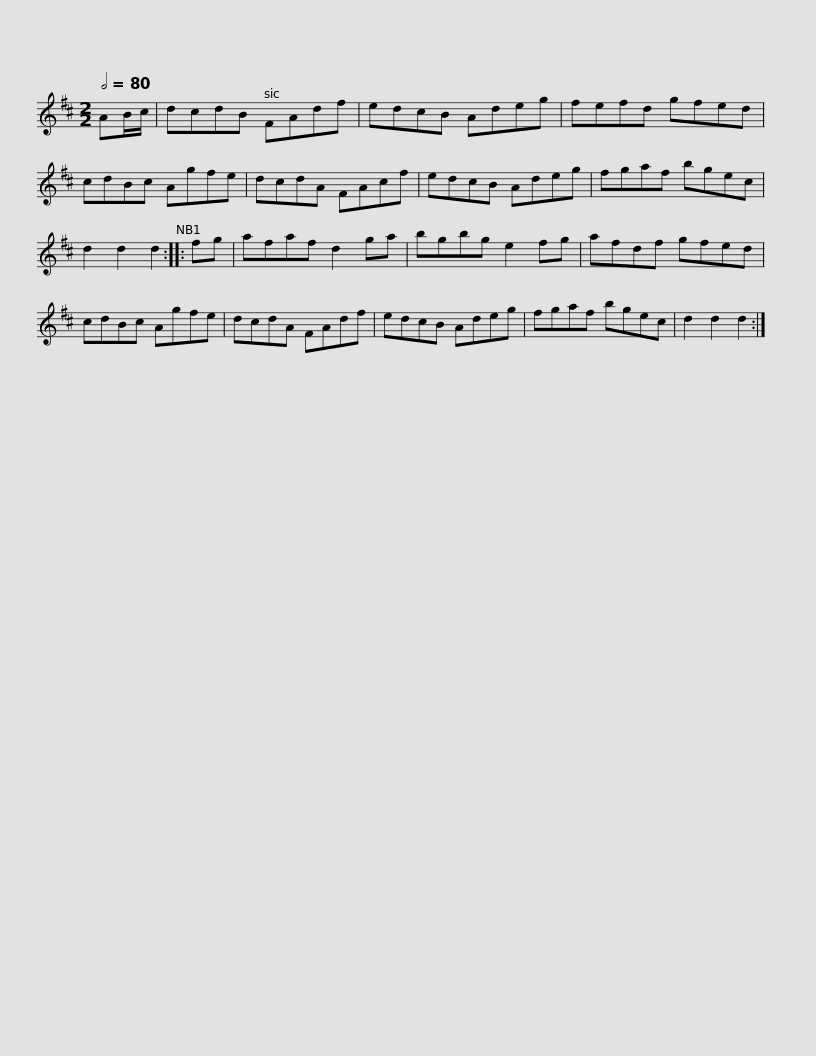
X:1
L:1/8
Q:1/2=80
M:2/2
I:linebreak $
K:D
V:1 treble
V:1
 AB/c/ | dcdB FAdf | edcB Adeg | fefd gfed | cdBc Agfe | %5
 dcdA FAcf |$ edcB Adeg | fgaf bgec | d2 d2 d2 :: fg | %10
 afaf d2 ga | bgbg e2 fg |$ afdf gfed | cdBc Agfe | dcdA FAdf | %15
 edcB Adeg | fgaf bgec | d2 d2 d2 :| %18
